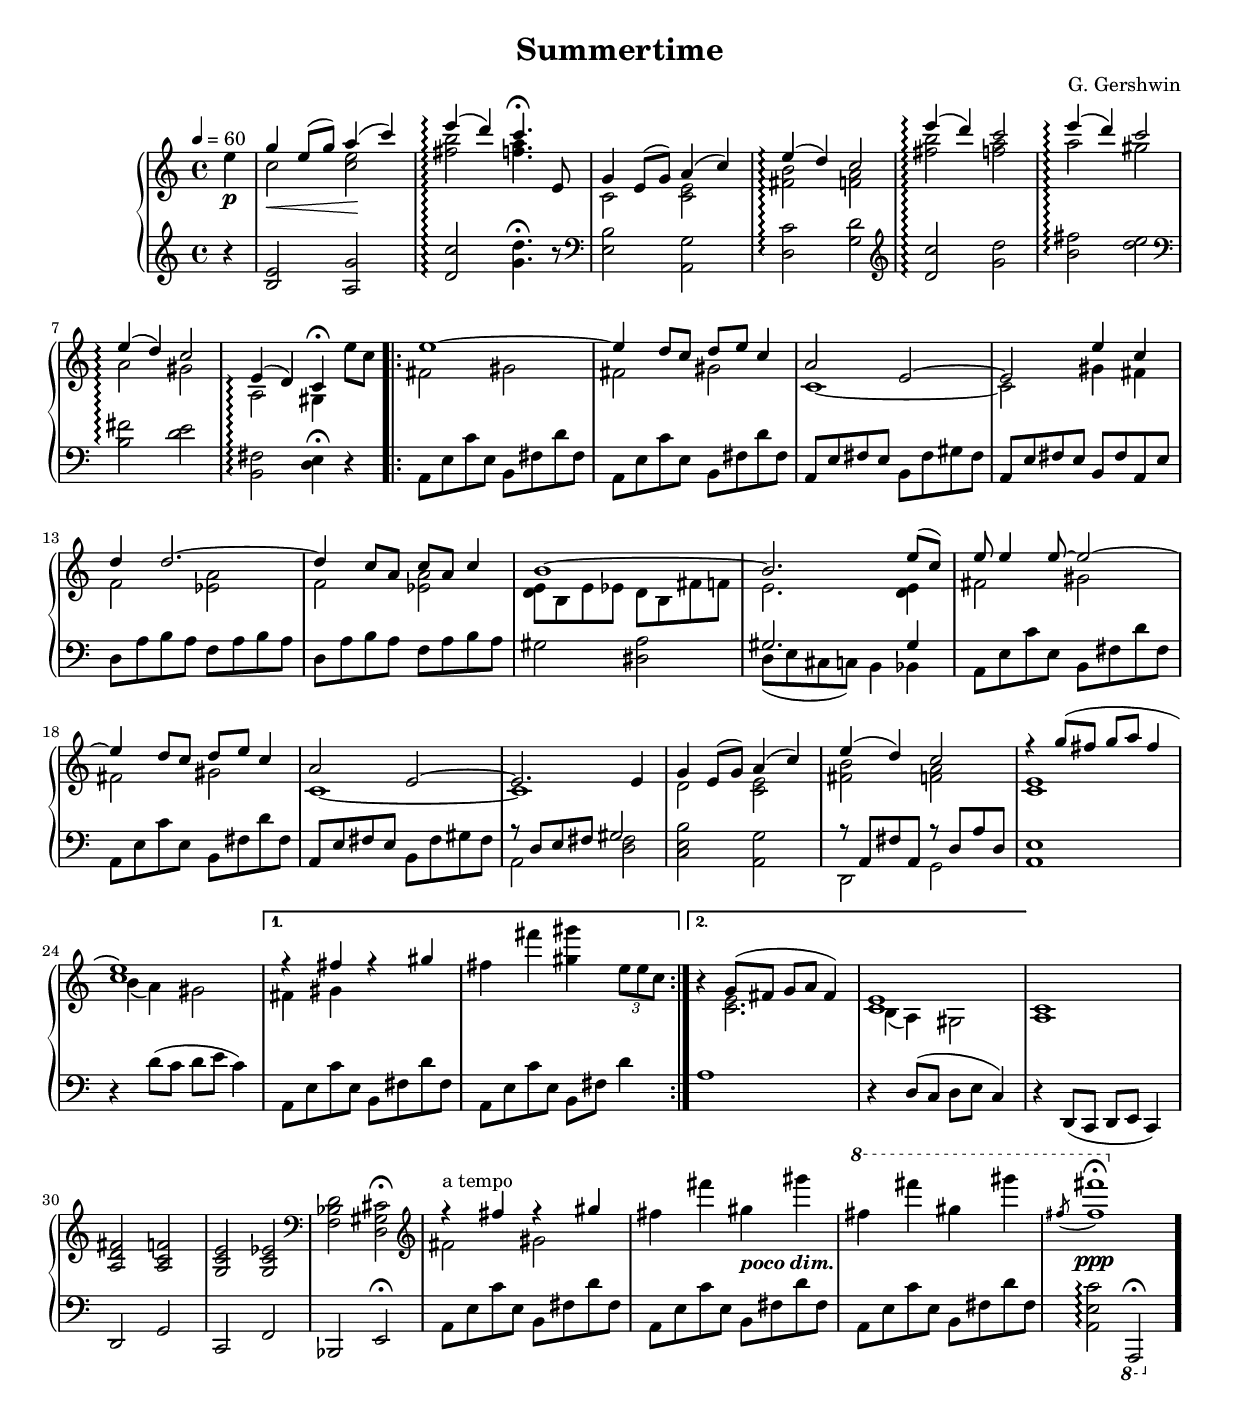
\version "2.14.2"

\version "2.14.2"

\header {
    title = "Summertime"
    instrumest = "Piano"
    composer = "G. Gershwin"
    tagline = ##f
}



\version "2.14.2"

upper = \relative c'' {
    e4\p
    << {\voiceOne g e8(g) a4(c)
        e\arpeggio(d) c4. \fermata
    }
    \new Voice {\voiceTwo c,2\< <c e>\!
        <fis b> \arpeggio <f a>4.
    }
    >> \oneVoice e,8
    << {\voiceOne g4 e8(g) a4(c)
        e\arpeggio(d) c2
        e'4\arpeggio(d) c2
        e4 \arpeggio(d) c2
        e,4 \arpeggio(d) c2
        e,4 \arpeggio(d) c4 \fermata
    }
    \new Voice {\voiceTwo \relative c' {c2 <c e>
        <fis b> \arpeggio <f a>
        <fis' b> \arpeggio <f a>
        a\arpeggio gis
        a,\arpeggio gis
        a,\arpeggio gis4
    }}
    >> \oneVoice e'8 c
    
    \repeat volta 2 {

    << {\voiceOne \relative c'' {
        e1~
        e4 d8 c d e c4
        a2 e~
        e e'4 c
        d d2.~
        d4 c8 a c a c4
        b1~
        b2. e8(c)
    }}
    \new Voice {\voiceTwo \relative c' {
        fis2 gis
        fis gis
        c,1~
        c2 gis'4 fis
        f2 <es a>
        f <es a>
        <d e>8 b e es d b fis' f
        e2. <d e>4
    }}
    >> \oneVoice

    << {\voiceOne \relative c'' {
        e8 e4 e8~e2~
        e4 d8 c d e c4
        a2 e~
        e2. e4
        g e8(g) a4(c)
        e4(d) c2
        r4 g'8(fis g a fis4
        <c e>1)
    }}
    \new Voice {\voiceTwo \relative c' {
        fis2 gis
        fis gis
        c,1~
        c
        d2 <c e>
        <fis b> <f a>
        <c e>1
        b'4(a) gis2
    }}
    >> \oneVoice

    }
    \alternative {{
        << {\voiceOne \relative c'' {
            r4 fis r gis
        }}
        \new Voice {\voiceTwo \relative c' {
            fis gis
        }}
        >> \oneVoice
        fis4 fis' <gis gis,> \times 2/3 {e,8 e c}
    } {
        r4
        << {\voiceOne \relative c'' {
            g8(fis g a fis4)
            <c e>1
        }}
        \new Voice {\voiceTwo \relative c' {
            <c e>2.
            b4(a) gis2
        }}
        >> \oneVoice
    }}

    <a, c>1
    <a d fis>2 <a c f>
    <g c e> <g c es> \clef bass
    <f bes d> <d gis cis> \fermata \clef treble
    << {\voiceOne \relative c'' {
        r4^\markup{a tempo} fis r gis
    }}
    \new Voice {\voiceTwo \relative c' {
        fis2 gis
    }}
    >> \oneVoice
    fis''4 fis' gis,_\markup{\bold \italic {poco dim.}} gis'
    \ottava #1
    fis fis' gis, gis'
    \acciaccatura fis,8 <fis fis'>1 \fermata\ppp
}

lower = \relative c' {
    r4
    <e b>2 <a, g'>
    <d c'> \arpeggio <g d'>4. \fermata r8 \clef bass
    <e, b'>2 <a, g'>
    <d c'> \arpeggio <g d'> \clef treble
    <d' c'> \arpeggio <g d'>
    <b fis'> \arpeggio <d e> \clef bass
    <b, fis'> \arpeggio <d e>
    <b, fis'> \arpeggio <d e>4 \fermata r

    \repeat volta 2 {
    a8 e' c' e, b fis' d' fis,
    a,8 e' c' e, b fis' d' fis,
    a,8 e' fis e b fis' gis fis
    a,8 e' fis e b fis' a, e'
    d a' b a f a b a
    d, a' b a f a b a
    gis2 <dis a'>
    << {\voiceOne \relative c'{
       gis2. gis4
    }}
    \new Voice {\voiceTwo \relative c {
        d8(e cis c) b4 bes
    }}
    >> \oneVoice

    a8 e' c' e, b fis' d' fis,
    a,8 e' c' e, b fis' d' fis,
    a,8 e' fis e b fis' gis fis
    << {\voiceOne \relative c {
        r8 d e fis gis2
    }}
    \new Voice {\voiceTwo \relative c {
        a2 <d fis>
    }}
    >> \oneVoice
    <c e b'> <a g'>
    << {\voiceOne \relative c {
        r8 a fis' a, r d a' d,
    }}
    \new Voice {\voiceTwo \relative c, {
        d2 g
    }}
    >> \oneVoice
    <e' a,>1
    r4 d'8(c d e c4)
    }
    \alternative {{
        a,8 e' c' e, b fis' d' fis,
        a,8 e' c' e, b fis' d'4
    } {
        a1
        r4 d,8(c d e c4)
    }}

    r4 d,8(c d e c4)
    d2 g
    c, f
    bes, e \fermata
    a8 e' c' e, b fis' d' fis,
    a,8 e' c' e, b fis' d' fis,
    a,8 e' c' e, b fis' d' fis,
    <a, e' c'>2 \arpeggio \ottava #-1 a,, \fermata

    \bar "."
}

content = \context GrandStaff <<
    \set Score.connectArpeggios = ##t
    \new Staff <<
        \clef treble
        \key a \minor
        \time 4/4
        \tempo 4=60
        \partial 4
        \upper
    >>
    \new Staff <<
        \clef treble
        \lower
    >>
>>



#(set-global-staff-size 17)
\score {
    \content
    \layout {
    }
}
